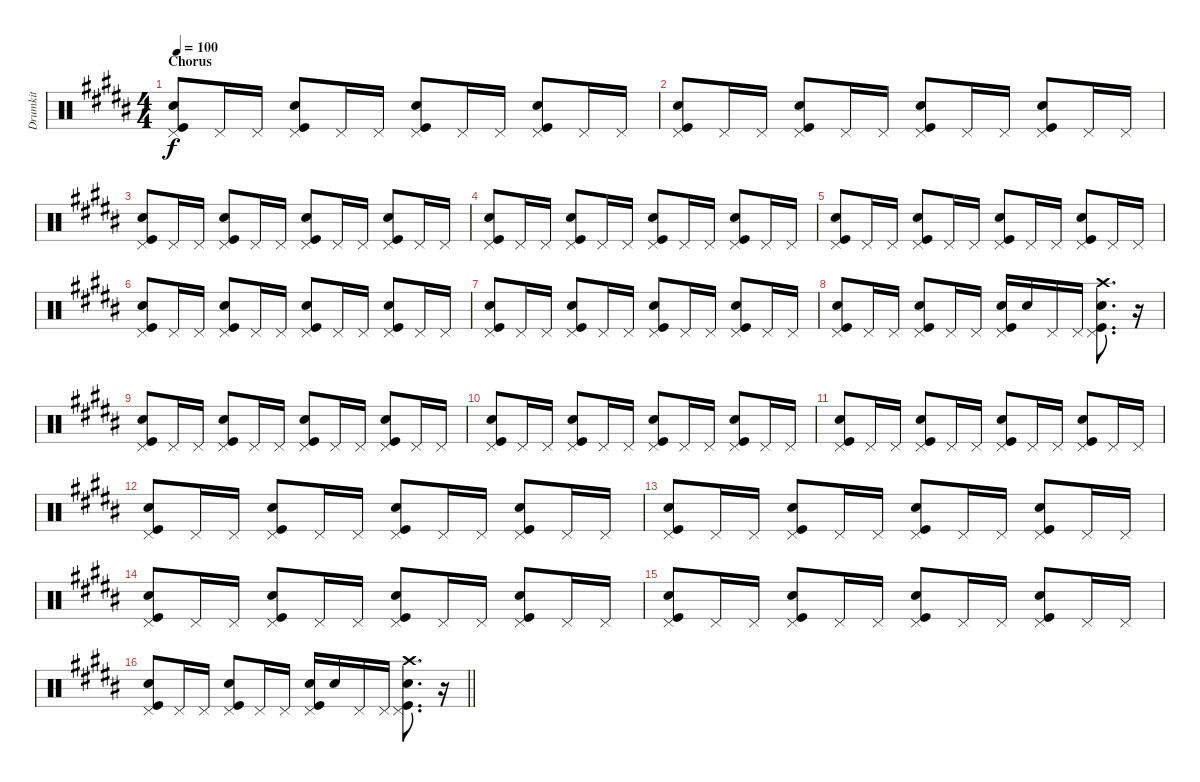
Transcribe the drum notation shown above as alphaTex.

\track ("Drumkit" "Drumkit") {instrument percussion}
\staff {score}
\articulation defaults
\ts (4 4)
\section ("" "Chorus")
\tempo 100
\clef neutral
\ks b
("Pedal Hi-Hat (hit)" "Snare (hit) 2" "Kick (hit)").8{dy f} "Pedal Hi-Hat (hit)".16 "Pedal Hi-Hat (hit)".16 ("Pedal Hi-Hat (hit)" "Snare (hit) 2" "Kick (hit)").8 "Pedal Hi-Hat (hit)".16 "Pedal Hi-Hat (hit)".16 ("Pedal Hi-Hat (hit)" "Snare (hit) 2" "Kick (hit)").8 "Pedal Hi-Hat (hit)".16 "Pedal Hi-Hat (hit)".16 ("Pedal Hi-Hat (hit)" "Snare (hit) 2" "Kick (hit)").8 "Pedal Hi-Hat (hit)".16 "Pedal Hi-Hat (hit)".16 |
("Pedal Hi-Hat (hit)" "Snare (hit) 2" "Kick (hit)").8 "Pedal Hi-Hat (hit)".16 "Pedal Hi-Hat (hit)".16 ("Pedal Hi-Hat (hit)" "Snare (hit) 2" "Kick (hit)").8 "Pedal Hi-Hat (hit)".16 "Pedal Hi-Hat (hit)".16 ("Pedal Hi-Hat (hit)" "Snare (hit) 2" "Kick (hit)").8 "Pedal Hi-Hat (hit)".16 "Pedal Hi-Hat (hit)".16 ("Pedal Hi-Hat (hit)" "Snare (hit) 2" "Kick (hit)").8 "Pedal Hi-Hat (hit)".16 "Pedal Hi-Hat (hit)".16 |
("Pedal Hi-Hat (hit)" "Snare (hit) 2" "Kick (hit)").8 "Pedal Hi-Hat (hit)".16 "Pedal Hi-Hat (hit)".16 ("Pedal Hi-Hat (hit)" "Snare (hit) 2" "Kick (hit)").8 "Pedal Hi-Hat (hit)".16 "Pedal Hi-Hat (hit)".16 ("Pedal Hi-Hat (hit)" "Snare (hit) 2" "Kick (hit)").8 "Pedal Hi-Hat (hit)".16 "Pedal Hi-Hat (hit)".16 ("Pedal Hi-Hat (hit)" "Snare (hit) 2" "Kick (hit)").8 "Pedal Hi-Hat (hit)".16 "Pedal Hi-Hat (hit)".16 |
("Pedal Hi-Hat (hit)" "Snare (hit) 2" "Kick (hit)").8 "Pedal Hi-Hat (hit)".16 "Pedal Hi-Hat (hit)".16 ("Pedal Hi-Hat (hit)" "Snare (hit) 2" "Kick (hit)").8 "Pedal Hi-Hat (hit)".16 "Pedal Hi-Hat (hit)".16 ("Pedal Hi-Hat (hit)" "Snare (hit) 2" "Kick (hit)").8 "Pedal Hi-Hat (hit)".16 "Pedal Hi-Hat (hit)".16 ("Pedal Hi-Hat (hit)" "Snare (hit) 2" "Kick (hit)").8 "Pedal Hi-Hat (hit)".16 "Pedal Hi-Hat (hit)".16 |
("Pedal Hi-Hat (hit)" "Snare (hit) 2" "Kick (hit)").8 "Pedal Hi-Hat (hit)".16 "Pedal Hi-Hat (hit)".16 ("Pedal Hi-Hat (hit)" "Snare (hit) 2" "Kick (hit)").8 "Pedal Hi-Hat (hit)".16 "Pedal Hi-Hat (hit)".16 ("Pedal Hi-Hat (hit)" "Snare (hit) 2" "Kick (hit)").8 "Pedal Hi-Hat (hit)".16 "Pedal Hi-Hat (hit)".16 ("Pedal Hi-Hat (hit)" "Snare (hit) 2" "Kick (hit)").8 "Pedal Hi-Hat (hit)".16 "Pedal Hi-Hat (hit)".16 |
("Pedal Hi-Hat (hit)" "Snare (hit) 2" "Kick (hit)").8 "Pedal Hi-Hat (hit)".16 "Pedal Hi-Hat (hit)".16 ("Pedal Hi-Hat (hit)" "Snare (hit) 2" "Kick (hit)").8 "Pedal Hi-Hat (hit)".16 "Pedal Hi-Hat (hit)".16 ("Pedal Hi-Hat (hit)" "Snare (hit) 2" "Kick (hit)").8 "Pedal Hi-Hat (hit)".16 "Pedal Hi-Hat (hit)".16 ("Pedal Hi-Hat (hit)" "Snare (hit) 2" "Kick (hit)").8 "Pedal Hi-Hat (hit)".16 "Pedal Hi-Hat (hit)".16 |
("Pedal Hi-Hat (hit)" "Snare (hit) 2" "Kick (hit)").8 "Pedal Hi-Hat (hit)".16 "Pedal Hi-Hat (hit)".16 ("Pedal Hi-Hat (hit)" "Snare (hit) 2" "Kick (hit)").8 "Pedal Hi-Hat (hit)".16 "Pedal Hi-Hat (hit)".16 ("Pedal Hi-Hat (hit)" "Snare (hit) 2" "Kick (hit)").8 "Pedal Hi-Hat (hit)".16 "Pedal Hi-Hat (hit)".16 ("Pedal Hi-Hat (hit)" "Snare (hit) 2" "Kick (hit)").8 "Pedal Hi-Hat (hit)".16 "Pedal Hi-Hat (hit)".16 |
("Pedal Hi-Hat (hit)" "Snare (hit) 2" "Kick (hit)").8 "Pedal Hi-Hat (hit)".16 "Pedal Hi-Hat (hit)".16 ("Pedal Hi-Hat (hit)" "Snare (hit) 2" "Kick (hit)").8 "Pedal Hi-Hat (hit)".16 "Pedal Hi-Hat (hit)".16 ("Pedal Hi-Hat (hit)" "Snare (hit) 2" "Kick (hit)").16 "Snare (hit) 2".16 "Pedal Hi-Hat (hit)".16 "Pedal Hi-Hat (hit)".16 ("Pedal Hi-Hat (hit)" "Snare (hit) 2" "Crash high (hit)" "Kick (hit)").8{d} r.16 |
("Pedal Hi-Hat (hit)" "Snare (hit) 2" "Kick (hit)").8 "Pedal Hi-Hat (hit)".16 "Pedal Hi-Hat (hit)".16 ("Pedal Hi-Hat (hit)" "Snare (hit) 2" "Kick (hit)").8 "Pedal Hi-Hat (hit)".16 "Pedal Hi-Hat (hit)".16 ("Pedal Hi-Hat (hit)" "Snare (hit) 2" "Kick (hit)").8 "Pedal Hi-Hat (hit)".16 "Pedal Hi-Hat (hit)".16 ("Pedal Hi-Hat (hit)" "Snare (hit) 2" "Kick (hit)").8 "Pedal Hi-Hat (hit)".16 "Pedal Hi-Hat (hit)".16 |
("Pedal Hi-Hat (hit)" "Snare (hit) 2" "Kick (hit)").8 "Pedal Hi-Hat (hit)".16 "Pedal Hi-Hat (hit)".16 ("Pedal Hi-Hat (hit)" "Snare (hit) 2" "Kick (hit)").8 "Pedal Hi-Hat (hit)".16 "Pedal Hi-Hat (hit)".16 ("Pedal Hi-Hat (hit)" "Snare (hit) 2" "Kick (hit)").8 "Pedal Hi-Hat (hit)".16 "Pedal Hi-Hat (hit)".16 ("Pedal Hi-Hat (hit)" "Snare (hit) 2" "Kick (hit)").8 "Pedal Hi-Hat (hit)".16 "Pedal Hi-Hat (hit)".16 |
("Pedal Hi-Hat (hit)" "Snare (hit) 2" "Kick (hit)").8 "Pedal Hi-Hat (hit)".16 "Pedal Hi-Hat (hit)".16 ("Pedal Hi-Hat (hit)" "Snare (hit) 2" "Kick (hit)").8 "Pedal Hi-Hat (hit)".16 "Pedal Hi-Hat (hit)".16 ("Pedal Hi-Hat (hit)" "Snare (hit) 2" "Kick (hit)").8 "Pedal Hi-Hat (hit)".16 "Pedal Hi-Hat (hit)".16 ("Pedal Hi-Hat (hit)" "Snare (hit) 2" "Kick (hit)").8 "Pedal Hi-Hat (hit)".16 "Pedal Hi-Hat (hit)".16 |
("Pedal Hi-Hat (hit)" "Snare (hit) 2" "Kick (hit)").8 "Pedal Hi-Hat (hit)".16 "Pedal Hi-Hat (hit)".16 ("Pedal Hi-Hat (hit)" "Snare (hit) 2" "Kick (hit)").8 "Pedal Hi-Hat (hit)".16 "Pedal Hi-Hat (hit)".16 ("Pedal Hi-Hat (hit)" "Snare (hit) 2" "Kick (hit)").8 "Pedal Hi-Hat (hit)".16 "Pedal Hi-Hat (hit)".16 ("Pedal Hi-Hat (hit)" "Snare (hit) 2" "Kick (hit)").8 "Pedal Hi-Hat (hit)".16 "Pedal Hi-Hat (hit)".16 |
("Pedal Hi-Hat (hit)" "Snare (hit) 2" "Kick (hit)").8 "Pedal Hi-Hat (hit)".16 "Pedal Hi-Hat (hit)".16 ("Pedal Hi-Hat (hit)" "Snare (hit) 2" "Kick (hit)").8 "Pedal Hi-Hat (hit)".16 "Pedal Hi-Hat (hit)".16 ("Pedal Hi-Hat (hit)" "Snare (hit) 2" "Kick (hit)").8 "Pedal Hi-Hat (hit)".16 "Pedal Hi-Hat (hit)".16 ("Pedal Hi-Hat (hit)" "Snare (hit) 2" "Kick (hit)").8 "Pedal Hi-Hat (hit)".16 "Pedal Hi-Hat (hit)".16 |
("Pedal Hi-Hat (hit)" "Snare (hit) 2" "Kick (hit)").8 "Pedal Hi-Hat (hit)".16 "Pedal Hi-Hat (hit)".16 ("Pedal Hi-Hat (hit)" "Snare (hit) 2" "Kick (hit)").8 "Pedal Hi-Hat (hit)".16 "Pedal Hi-Hat (hit)".16 ("Pedal Hi-Hat (hit)" "Snare (hit) 2" "Kick (hit)").8 "Pedal Hi-Hat (hit)".16 "Pedal Hi-Hat (hit)".16 ("Pedal Hi-Hat (hit)" "Snare (hit) 2" "Kick (hit)").8 "Pedal Hi-Hat (hit)".16 "Pedal Hi-Hat (hit)".16 |
("Pedal Hi-Hat (hit)" "Snare (hit) 2" "Kick (hit)").8 "Pedal Hi-Hat (hit)".16 "Pedal Hi-Hat (hit)".16 ("Pedal Hi-Hat (hit)" "Snare (hit) 2" "Kick (hit)").8 "Pedal Hi-Hat (hit)".16 "Pedal Hi-Hat (hit)".16 ("Pedal Hi-Hat (hit)" "Snare (hit) 2" "Kick (hit)").8 "Pedal Hi-Hat (hit)".16 "Pedal Hi-Hat (hit)".16 ("Pedal Hi-Hat (hit)" "Snare (hit) 2" "Kick (hit)").8 "Pedal Hi-Hat (hit)".16 "Pedal Hi-Hat (hit)".16 |
\barLineRight lightlight
("Pedal Hi-Hat (hit)" "Snare (hit) 2" "Kick (hit)").8 "Pedal Hi-Hat (hit)".16 "Pedal Hi-Hat (hit)".16 ("Pedal Hi-Hat (hit)" "Snare (hit) 2" "Kick (hit)").8 "Pedal Hi-Hat (hit)".16 "Pedal Hi-Hat (hit)".16 ("Pedal Hi-Hat (hit)" "Snare (hit) 2" "Kick (hit)").16 "Snare (hit) 2".16 "Pedal Hi-Hat (hit)".16 "Pedal Hi-Hat (hit)".16 ("Pedal Hi-Hat (hit)" "Snare (hit) 2" "Crash high (hit)" "Kick (hit)").8{d} r.16
